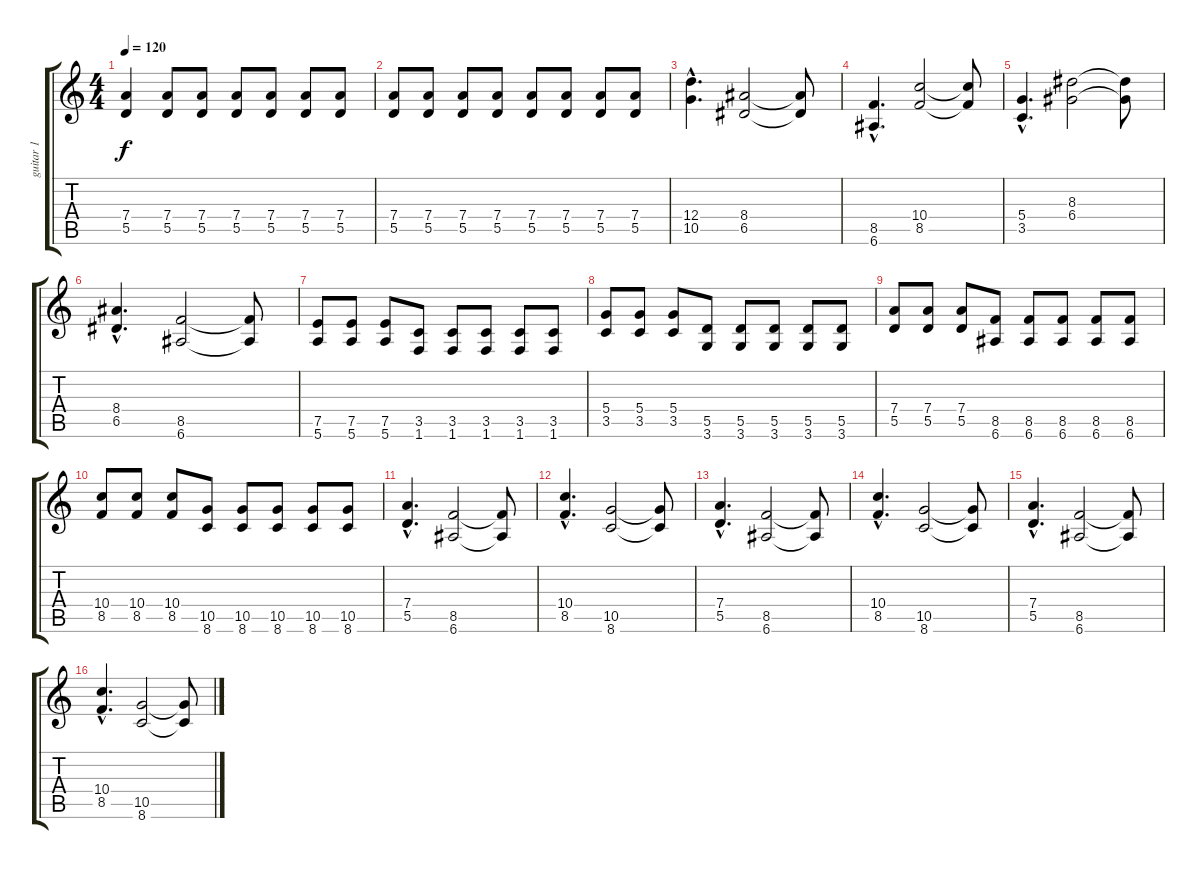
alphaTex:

\track ("guitar 1" "guitar 1") {instrument distortionguitar}
\staff {score tabs}
\tuning (E4 B3 G3 D3 A2 E2) {hide}
\ts (4 4)
\tempo 120
\clef g2
\ks c
(7.4 5.5).4{dy f} (7.4 5.5).8 (7.4 5.5).8 (7.4 5.5).8 (7.4 5.5).8 (7.4 5.5).8 (7.4 5.5).8 |
(7.4 5.5).8 (7.4 5.5).8 (7.4 5.5).8 (7.4 5.5).8 (7.4 5.5).8 (7.4 5.5).8 (7.4 5.5).8 (7.4 5.5).8 |
(12.4{hac} 10.5{hac}).4{d} (8.4 6.5).2 (8.4{t} 6.5{t}).8 |
(8.5{hac} 6.6{hac}).4{d} (10.4 8.5).2 (10.4{t} 8.5{t}).8 |
(5.4{hac} 3.5{hac}).4{d} (8.3 6.4).2 (8.3{t} 6.4{t}).8 |
(8.4{hac} 6.5{hac}).4{d} (8.5 6.6).2 (8.5{t} 6.6{t}).8 |
(7.5 5.6).8 (7.5 5.6).8 (7.5 5.6).8 (3.5 1.6).8 (3.5 1.6).8 (3.5 1.6).8 (3.5 1.6).8 (3.5 1.6).8 |
(5.4 3.5).8 (5.4 3.5).8 (5.4 3.5).8 (5.5 3.6).8 (5.5 3.6).8 (5.5 3.6).8 (5.5 3.6).8 (5.5 3.6).8 |
(7.4 5.5).8 (7.4 5.5).8 (7.4 5.5).8 (8.5 6.6).8 (8.5 6.6).8 (8.5 6.6).8 (8.5 6.6).8 (8.5 6.6).8 |
(10.4 8.5).8 (10.4 8.5).8 (10.4 8.5).8 (10.5 8.6).8 (10.5 8.6).8 (10.5 8.6).8 (10.5 8.6).8 (10.5 8.6).8 |
(7.4{hac} 5.5{hac}).4{d} (8.5 6.6).2 (8.5{t} 6.6{t}).8 |
(10.4{hac} 8.5{hac}).4{d} (10.5 8.6).2 (10.5{t} 8.6{t}).8 |
(7.4{hac} 5.5{hac}).4{d} (8.5 6.6).2 (8.5{t} 6.6{t}).8 |
(10.4{hac} 8.5{hac}).4{d} (10.5 8.6).2 (10.5{t} 8.6{t}).8 |
(7.4{hac} 5.5{hac}).4{d} (8.5 6.6).2 (8.5{t} 6.6{t}).8 |
(10.4{hac} 8.5{hac}).4{d} (10.5 8.6).2 (10.5{t} 8.6{t}).8
